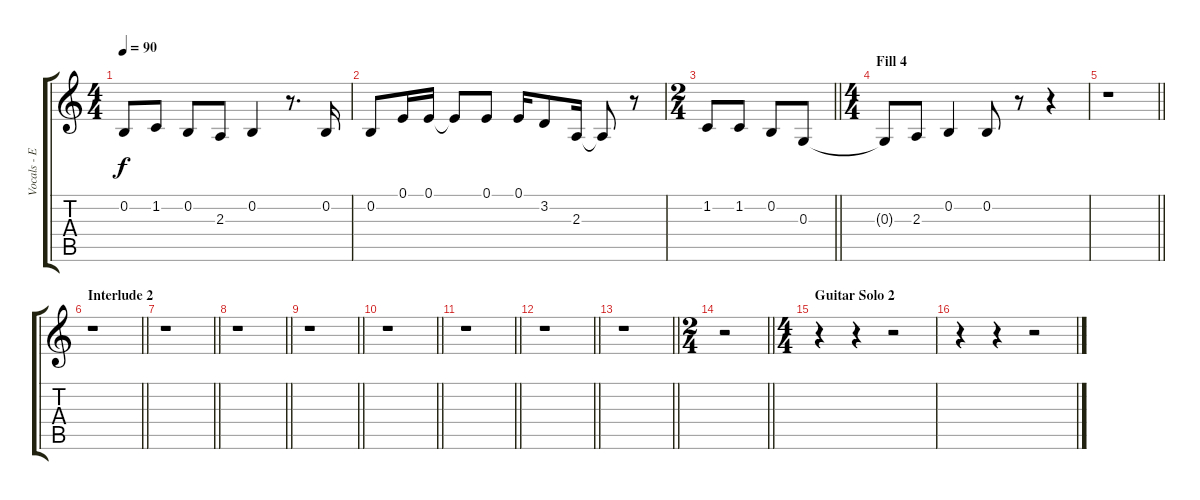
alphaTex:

\track ("Vocals - Eric" "Vocals - E") {instrument flute}
\staff {score tabs}
\tuning (E4 B3 G3 D3 A2 E2) {hide}
\ts (4 4)
\tempo 90
\clef g2
\ks c
0.2.8{dy f} 1.2.8 0.2.8 2.3.8 0.2.4 r.8{d} 0.2.16 |
0.2.8 0.1.16 0.1.16 0.1{t}.8 0.1.8 0.1.16 3.2.8 2.3.16 2.3{t}.8 r.8 |
\ts (2 4)
\barLineRight lightlight
1.2.8 1.2.8 0.2.8 0.3.8 |
\ts (4 4)
\section ("" "Fill 4")
0.3{t}.8 2.3.8 0.2.4 0.2.8 r.8 r.4 |
\barLineRight lightlight
r.1 |
\section ("" "Interlude 2")
\barLineRight lightlight
r.1 |
\barLineRight lightlight
r.1 |
\barLineRight lightlight
r.1 |
\barLineRight lightlight
r.1 |
\barLineRight lightlight
r.1 |
\barLineRight lightlight
r.1 |
\barLineRight lightlight
r.1 |
\barLineRight lightlight
r.1 |
\ts (2 4)
\barLineRight lightlight
r.2 |
\ts (4 4)
\section ("" "Guitar Solo 2")
r.4 r.4 r.2 |
r.4 r.4 r.2
